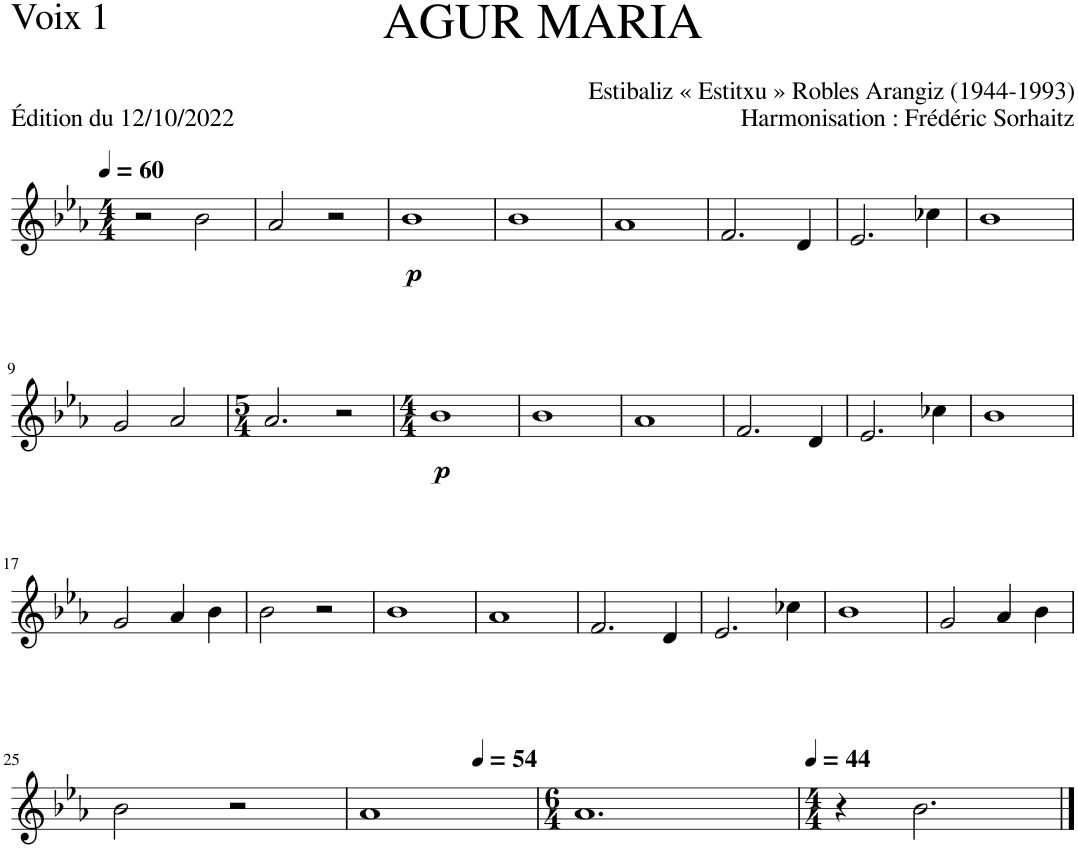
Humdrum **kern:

**kern	**dynam
*part1	*part1
*staff1	*staff1
*I"Voix 1	*
*I'V1	*
*clefG2	*
*k[b-e-a-]	*
*M4/4	*
*MM60	*
=1	=1
2r	.
2b-\	.
=2	=2
2a-/	.
2r	.
=3	=3
!	!LO:DY:b
1b-	p
=4	=4
1b-	.
=5	=5
1a-	.
=6	=6
2.f/	.
4d/	.
=7	=7
2.e-/	.
4cc-X\	.
=8	=8
1b-	.
!!LO:LB:g=z
=9	=9
2g/	.
2a-/	.
=10	=10
*M5/4	*
2.a-/	.
2r	.
=11	=11
*M4/4	*
!	!LO:DY:b
1b-	p
=12	=12
1b-	.
=13	=13
1a-	.
=14	=14
2.f/	.
4d/	.
=15	=15
2.e-/	.
4cc-X\	.
=16	=16
1b-	.
!!LO:LB:g=z
=17	=17
2g/	.
4a-/	.
4b-\	.
=18	=18
2b-\	.
2r	.
=19	=19
1b-	.
=20	=20
1a-	.
=21	=21
2.f/	.
4d/	.
=22	=22
2.e-/	.
4cc-X\	.
=23	=23
1b-	.
=24	=24
2g/	.
4a-/	.
4b-\	.
!!LO:LB:g=z
=25	=25
2b-\	.
2r	.
=26	=26
*^	*
1a-	4ryy	.
*MM54	*	*
.	2.ryy	.
*v	*v	*
=27	=27
*M6/4	*
1.a-	.
=28	=28
*M4/4	*
*MM44	*
4r	.
2.b-\	.
==	==
*-	*-
